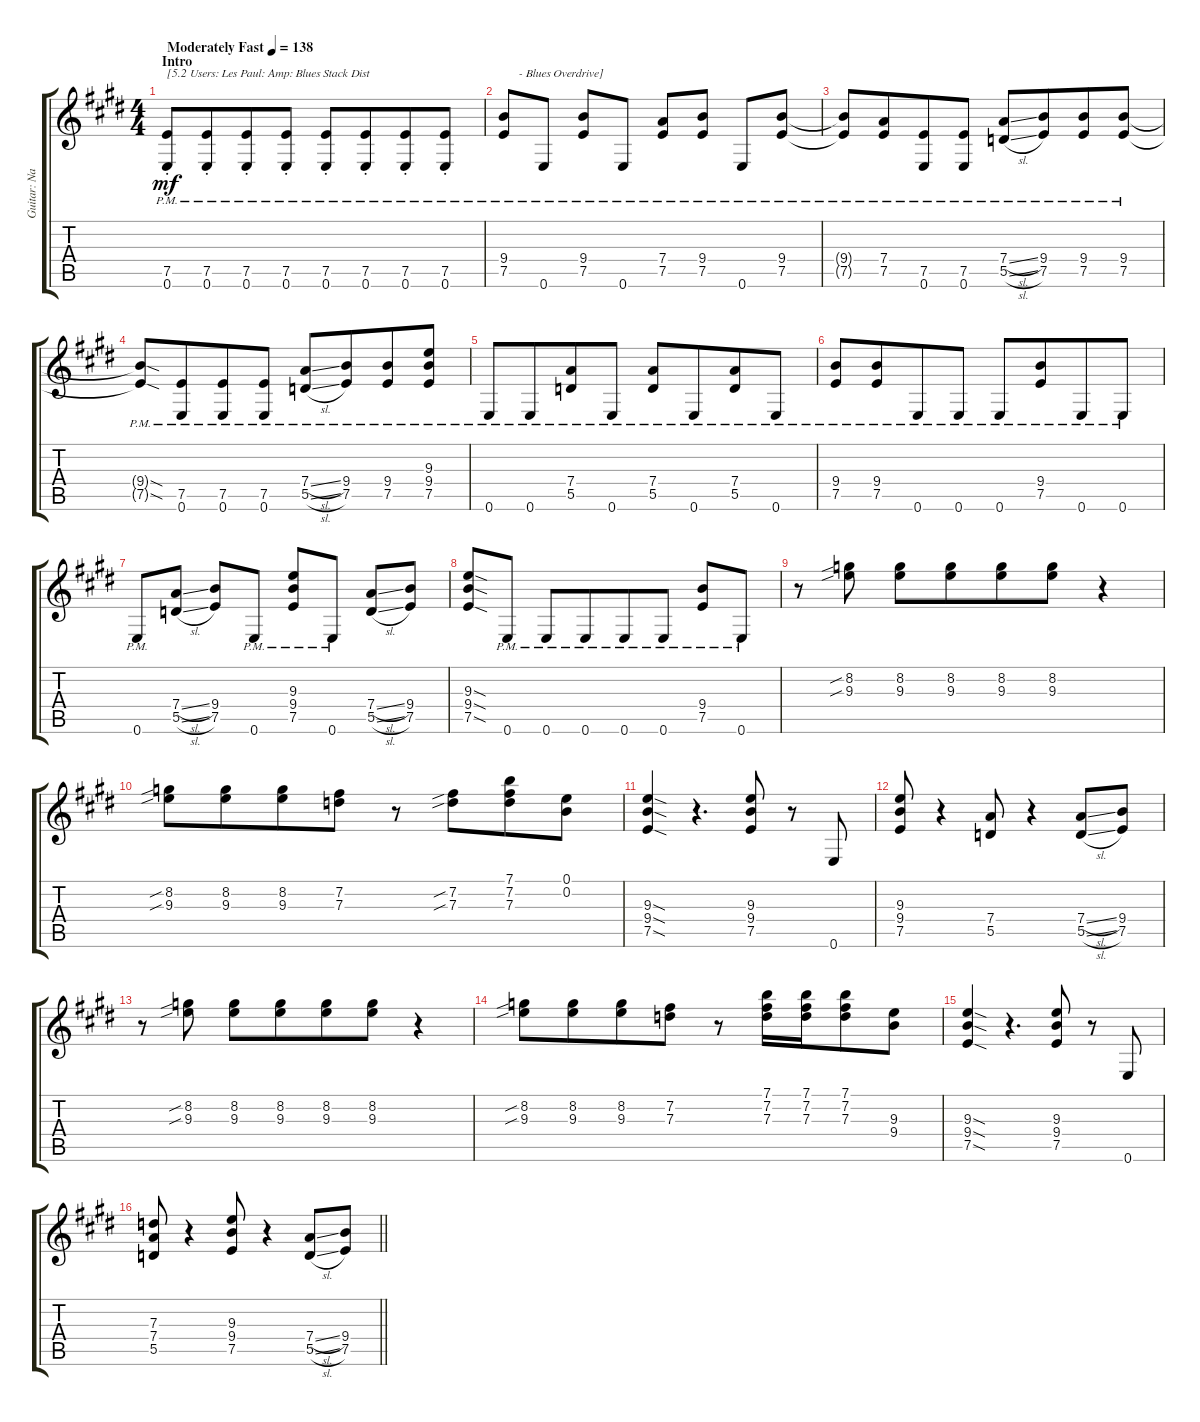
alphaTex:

\track ("Guitar: Nancy" "Guitar: Na") {instrument distortionguitar}
\staff {score tabs}
\tuning (E4 B3 G3 D3 A2 E2) {hide}
\ts (4 4)
\section ("" "Intro")
\tempo (138 "Moderately Fast")
\clef g2
\ks e
(7.5{pm st} 0.6{pm st}).8{txt "[5.2 Users: Les Paul: Amp: Blues Stack Dist" dy mf instrument distortionguitar} (7.5{pm st} 0.6{pm st}).8{beam merge} (7.5{pm st} 0.6{pm st}).8 (7.5{pm st} 0.6{pm st}).8 (7.5{pm st} 0.6{pm st}).8 (7.5{pm st} 0.6{pm st}).8{beam merge} (7.5{pm st} 0.6{pm st}).8 (7.5{pm st} 0.6{pm st}).8 |
(9.4{pm} 7.5{pm}).8{txt "     - Blues Overdrive]"} 0.6{pm}.8 (9.4{pm} 7.5{pm}).8 0.6{pm}.8 (7.4{pm} 7.5{pm}).8 (9.4{pm} 7.5{pm}).8 0.6{pm}.8 (9.4{pm} 7.5{pm}).8 |
(9.4{pm t} 7.5{pm t}).8 (7.4{pm} 7.5{pm}).8{beam merge} (7.5{pm} 0.6{pm}).8 (7.5{pm} 0.6{pm}).8 (7.4{sl pm} 5.5{sl pm}).8 (9.4{pm} 7.5{pm}).8{beam merge} (9.4{pm} 7.5{pm}).8 (9.4{pm} 7.5{pm}).8 |
(9.4{sod pm t} 7.5{sod pm t}).8 (7.5{pm} 0.6).8{beam merge} (7.5{pm} 0.6{pm}).8 (7.5{pm} 0.6{pm}).8 (7.4{sl pm} 5.5{sl pm}).8 (9.4{pm} 7.5{pm}).8{beam merge} (9.4{pm} 7.5{pm}).8 (9.3 9.4{pm} 7.5{pm}).8 |
0.6{pm}.8 0.6{pm}.8{beam merge} (7.4{pm} 5.5{pm}).8 0.6{pm}.8 (7.4{pm} 5.5{pm}).8 0.6{pm}.8{beam merge} (7.4{pm} 5.5{pm}).8 0.6{pm}.8 |
(9.4{pm} 7.5{pm}).8 (9.4{pm} 7.5{pm}).8{beam merge} 0.6{pm}.8 0.6{pm}.8 0.6{pm}.8 (9.4{pm} 7.5{pm}).8{beam merge} 0.6{pm}.8 0.6{pm}.8 |
0.6{pm}.8 (7.4{sl} 5.5{sl}).8 (9.4 7.5).8 0.6{pm}.8 (9.3{pm} 9.4{pm} 7.5{pm}).8 0.6{pm}.8 (7.4{sl} 5.5{sl}).8 (9.4 7.5).8 |
(9.3{sod} 9.4{sod} 7.5{sod}).8{beam merge} 0.6{pm}.8 0.6{pm}.8 0.6{pm}.8{beam merge} 0.6{pm}.8 0.6{pm}.8 (9.4{pm} 7.5{pm}).8{beam merge} 0.6{pm}.8 |
r.8 (8.2{sib} 9.3{sib}).8 (8.2 9.3).8 (8.2 9.3).8{beam merge} (8.2 9.3).8 (8.2 9.3).8 r.4 |
(8.2{sib} 9.3{sib}).8 (8.2 9.3).8{beam merge} (8.2 9.3).8{beam merge} (7.2 7.3).8 r.8 (7.2{sib} 7.3{sib}).8{beam merge} (7.1 7.2 7.3).8 (0.1 0.2).8 |
(9.3{sod} 9.4{sod} 7.5{sod}).4 r.4{d} (9.3 9.4 7.5).8 r.8 0.6.8 |
(9.3 9.4 7.5).8 r.4 (7.4 5.5).8 r.4 (7.4{sl} 5.5{sl}).8 (9.4 7.5).8 |
r.8 (8.2{sib} 9.3{sib}).8 (8.2 9.3).8 (8.2 9.3).8{beam merge} (8.2 9.3).8 (8.2 9.3).8 r.4 |
(8.2{sib} 9.3{sib}).8 (8.2 9.3).8{beam merge} (8.2 9.3).8{beam merge} (7.2 7.3).8 r.8 (7.1 7.2 7.3).16{beam merge} (7.1 7.2 7.3).16{beam merge} (7.1 7.2 7.3).8 (9.3 9.4).8 |
(9.3{sod} 9.4{sod} 7.5{sod}).4 r.4{d} (9.3 9.4 7.5).8 r.8 0.6.8 |
\barLineRight lightlight
(7.3 7.4 5.5).8 r.4 (9.3 9.4 7.5).8 r.4 (7.4{sl} 5.5{sl}).8 (9.4 7.5).8
